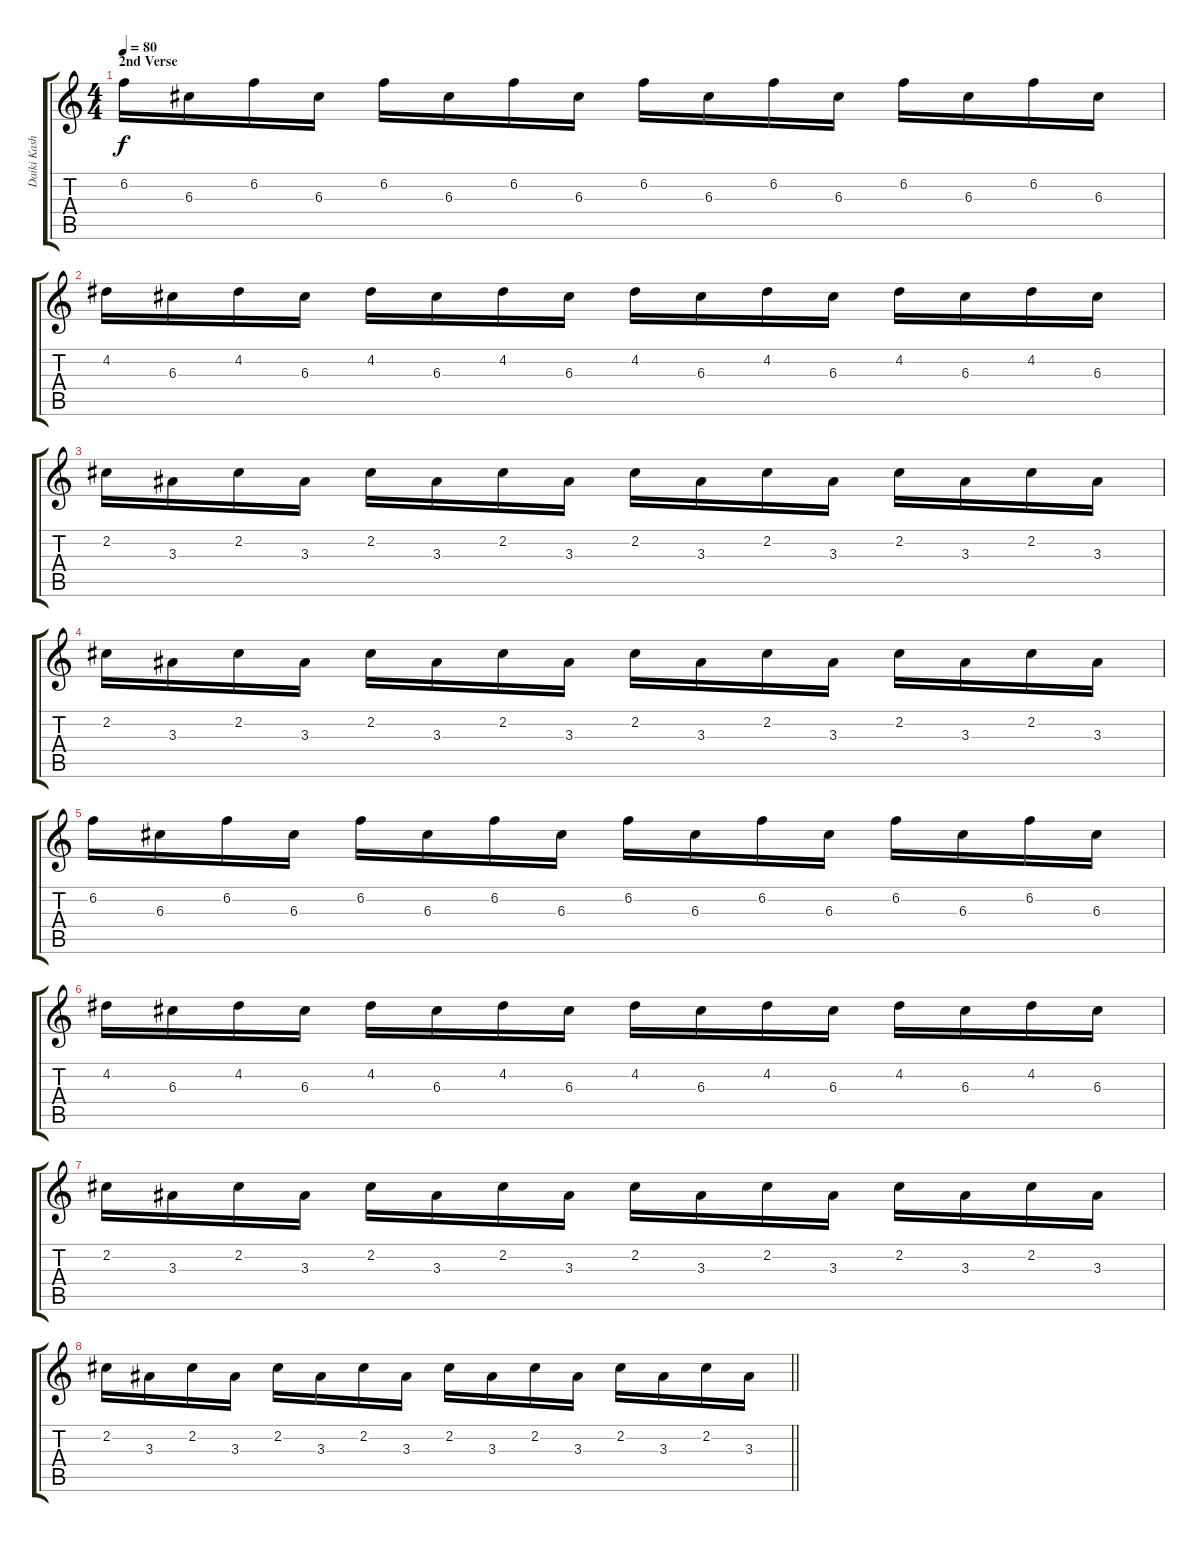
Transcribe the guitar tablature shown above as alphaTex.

\track ("Daiki Kasho (Guitar 3)" "Daiki Kash") {instrument overdrivenguitar}
\staff {score tabs}
\tuning (E4 B3 G3 D3 A2 D2) {hide}
\ts (4 4)
\section ("" "2nd Verse")
\tempo 80
\clef g2
\ks c
6.2.16{dy f volume 10 instrument electricguitarclean} 6.3.16 6.2.16 6.3.16 6.2.16 6.3.16 6.2.16 6.3.16 6.2.16 6.3.16 6.2.16 6.3.16 6.2.16 6.3.16 6.2.16 6.3.16 |
4.2.16 6.3.16 4.2.16 6.3.16 4.2.16 6.3.16 4.2.16 6.3.16 4.2.16 6.3.16 4.2.16 6.3.16 4.2.16 6.3.16 4.2.16 6.3.16 |
2.2.16 3.3.16 2.2.16 3.3.16 2.2.16 3.3.16 2.2.16 3.3.16 2.2.16 3.3.16 2.2.16 3.3.16 2.2.16 3.3.16 2.2.16 3.3.16 |
2.2.16 3.3.16 2.2.16 3.3.16 2.2.16 3.3.16 2.2.16 3.3.16 2.2.16 3.3.16 2.2.16 3.3.16 2.2.16 3.3.16 2.2.16 3.3.16 |
6.2.16 6.3.16 6.2.16 6.3.16 6.2.16 6.3.16 6.2.16 6.3.16 6.2.16 6.3.16 6.2.16 6.3.16 6.2.16 6.3.16 6.2.16 6.3.16 |
4.2.16 6.3.16 4.2.16 6.3.16 4.2.16 6.3.16 4.2.16 6.3.16 4.2.16 6.3.16 4.2.16 6.3.16 4.2.16 6.3.16 4.2.16 6.3.16 |
2.2.16 3.3.16 2.2.16 3.3.16 2.2.16 3.3.16 2.2.16 3.3.16 2.2.16 3.3.16 2.2.16 3.3.16 2.2.16 3.3.16 2.2.16 3.3.16 |
\barLineRight lightlight
2.2.16 3.3.16 2.2.16 3.3.16 2.2.16 3.3.16 2.2.16 3.3.16 2.2.16 3.3.16 2.2.16 3.3.16 2.2.16 3.3.16 2.2.16 3.3.16
